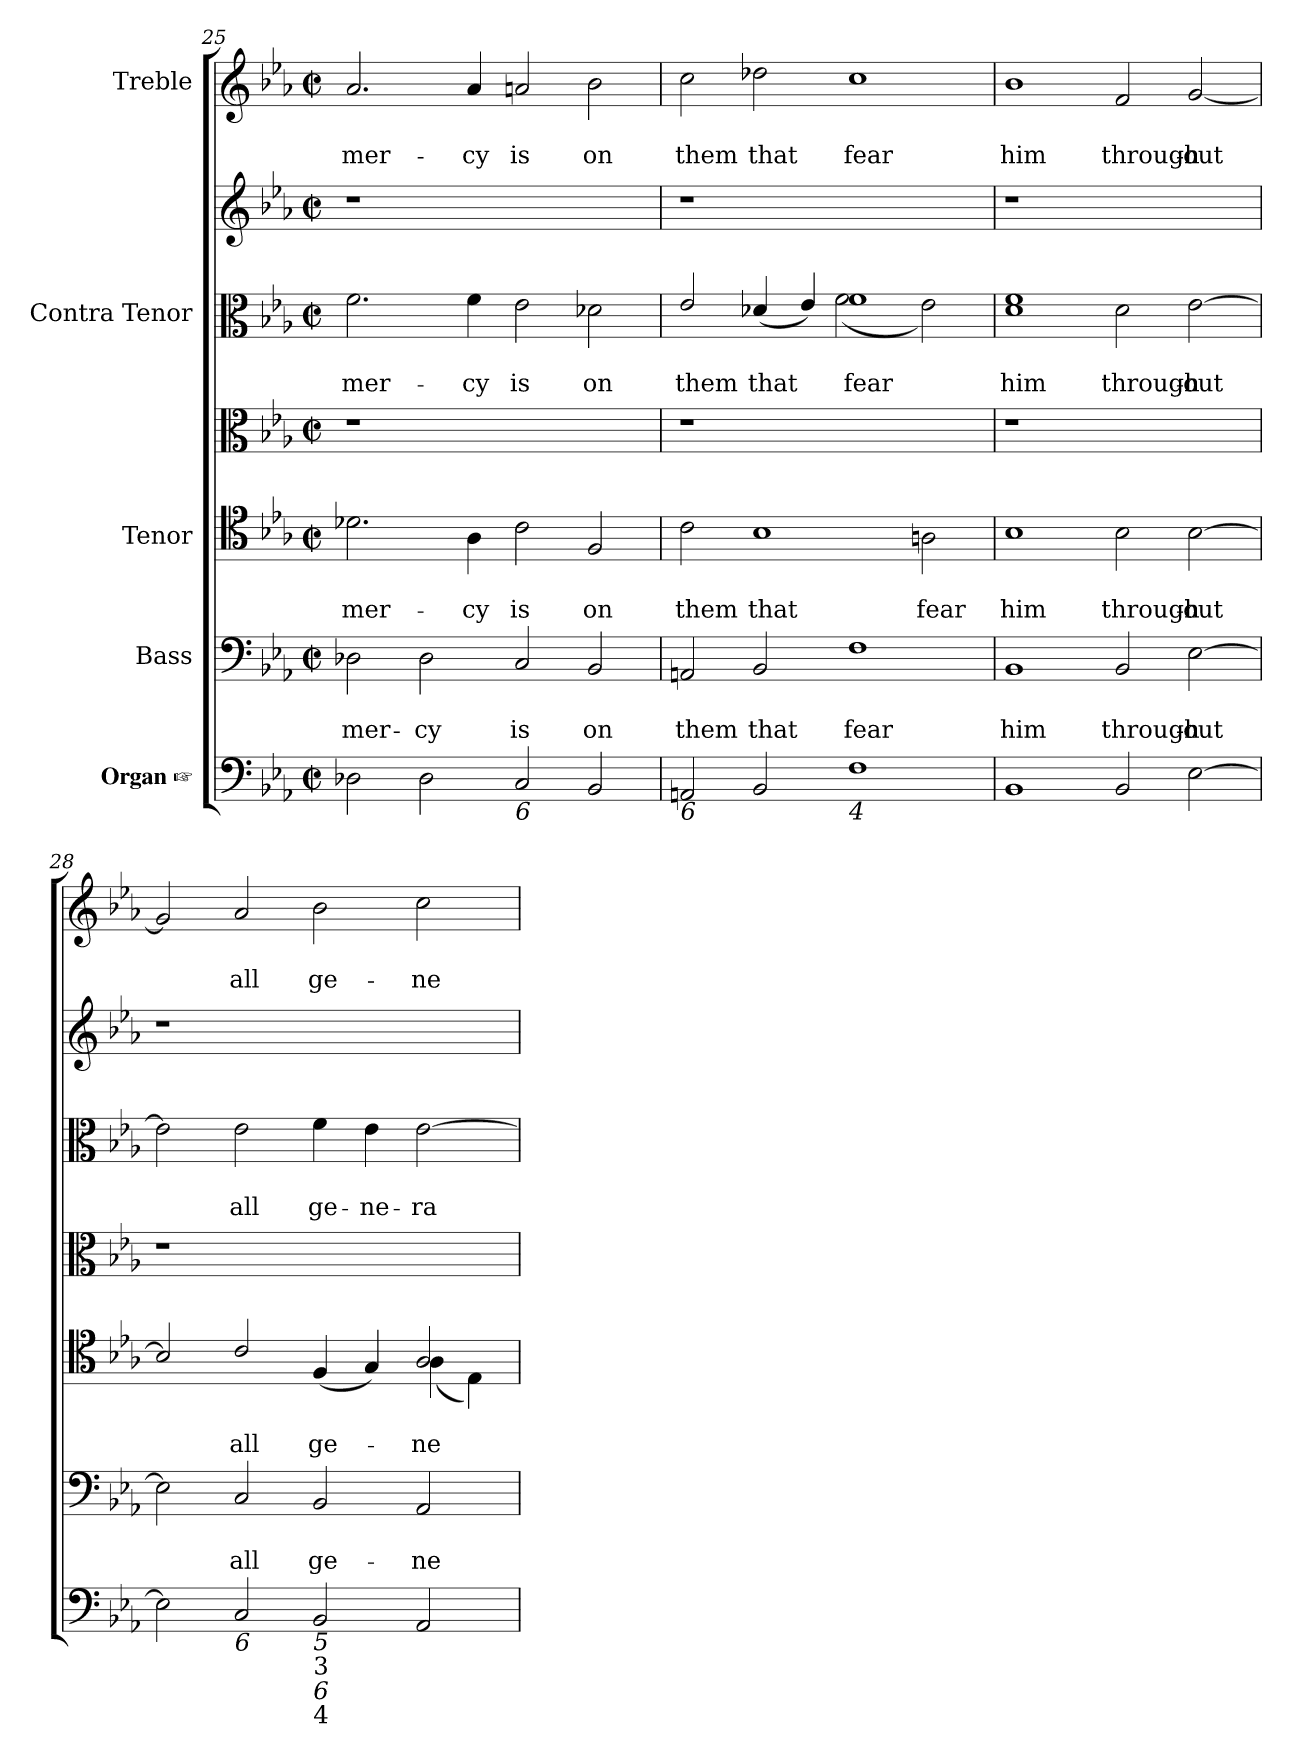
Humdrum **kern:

**kern	**kern	**text	**text	**kern	**text	**text	**kern	**kern	**text	**text	**kern	**kern	**text	**text
*part7	*part6	*part6	*part6	*part5	*part5	*part5	*part4	*part3	*part3	*part3	*part2	*part1	*part1	*part1
*staff7	*staff6	*staff6	*staff6	*staff5	*staff5	*staff5	*staff4	*staff3	*staff3	*staff3	*staff2	*staff1	*staff1	*staff1
*I"Organ     ☞	*I"Bass	*	*	*I"Tenor	*	*	*	*I"Contra Tenor	*	*	*	*I"Treble	*	*
*clefF4	*clefF4	*	*	*clefC4	*	*	*clefC3	*clefC3	*	*	*clefG2	*clefG2	*	*
*k[b-e-a-]	*k[b-e-a-]	*	*	*k[b-e-a-]	*	*	*k[b-e-a-]	*k[b-e-a-]	*	*	*k[b-e-a-]	*k[b-e-a-]	*	*
*c:	*c:	*	*	*c:	*	*	*c:	*c:	*	*	*c:	*c:	*	*
*M2/2	*M2/2	*	*	*M2/2	*	*	*M2/2	*M2/2	*	*	*M2/2	*M2/2	*	*
*met(c|)	*met(c|)	*	*	*met(c|)	*	*	*met(c|)	*met(c|)	*	*	*met(c|)	*met(c|)	*	*
=25	=25	=25	=25	=25	=25	=25	=25	=25	=25	=25	=25	=25	=25	=25
!	!	!	!LO:LY:b	!	!	!LO:LY:b	!	!	!	!LO:LY:b	!	!	!	!LO:LY:b
2D-X\	2D-X\	.	mer-	2.d-X\	.	mer-	1r	2.f\	.	mer-	1r	2.a-/	.	mer-
!	!	!	!LO:LY:b	!	!	!	!	!	!	!	!	!	!	!
2D-\	2D-\	.	-cy	.	.	.	.	.	.	.	.	.	.	.
!	!	!	!	!	!	!LO:LY:b	!	!	!	!LO:LY:b	!	!	!	!LO:LY:b
.	.	.	.	4A-\	.	-cy	.	4f\	.	-cy	.	4a-/	.	-cy
!LO:TX:b:i:t=6	!	!	!	!	!	!	!	!	!	!	!	!	!	!
!	!	!	!LO:LY:b	!	!	!LO:LY:b	!	!	!	!LO:LY:b	!	!	!	!LO:LY:b
2C/	2C/	.	is	2c\	.	is	1ryy	2e-\	.	is	1ryy	2an/	.	is
!	!	!	!LO:LY:b	!	!	!LO:LY:b	!	!	!	!LO:LY:b	!	!	!	!LO:LY:b
2BB-/	2BB-/	.	on	2F/	.	on	.	2d-X\	.	on	.	2b-\	.	on
=26	=26	=26	=26	=26	=26	=26	=26	=26	=26	=26	=26	=26	=26	=26
!LO:TX:b:i:t=6	!	!	!	!	!	!	!	!	!	!	!	!	!	!
!	!	!	!LO:LY:b	!	!	!LO:LY:b	!	!	!	!LO:LY:b	!	!	!	!LO:LY:b
*	*	*	*	*	*	*	*	*^	*	*	*	*	*	*
2AAn/	2AAn/	.	them	2c\	.	them	1r	2e-/	1ryy	.	them	1r	2cc\	.	them
!	!	!	!LO:LY:b	!	!	!LO:LY:b	!	!	!	!	!LO:LY:b	!	!	!	!LO:LY:b
2BB-/	2BB-/	.	that	1B-	.	that	.	(4d-X/	.	.	that	.	2dd-X\	.	that
.	.	.	.	.	.	.	.	4e-/)	.	.	.	.	.	.	.
!LO:TX:b:i:t=4	!	!	!	!	!	!	!	!	!	!	!	!	!	!	!
!	!	!	!LO:LY:b	!	!	!	!	!	!	!	!LO:LY:b	!	!	!	!LO:LY:b
1F	1F	.	fear	.	.	.	1ryy	1f	(<2f\	.	fear	1ryy	1cc	.	fear
!	!	!	!	!	!	!LO:LY:b	!	!	!	!	!	!	!	!	!
.	.	.	.	2An\	.	fear	.	.	2e-\)	.	.	.	.	.	.
!!LO:PB:g=z
=27	=27	=27	=27	=27	=27	=27	=27	=27	=27	=27	=27	=27	=27	=27	=27
!	!	!	!LO:LY:b	!	!	!LO:LY:b	!	!	!	!	!LO:LY:b	!	!	!	!LO:LY:b
*	*	*	*	*	*	*	*	*v	*v	*	*	*	*	*	*
1BB-	1BB-	.	him	1B-	.	him	1r	1d 1f	.	him	1r	1b-	.	him
!	!	!	!LO:LY:b	!	!	!LO:LY:b	!	!	!	!LO:LY:b	!	!	!	!LO:LY:b
2BB-/	2BB-/	.	through-	2B-\	.	through-	1ryy	2d\	.	through-	1ryy	2f/	.	through-
!	!	!	!LO:LY:b	!	!	!LO:LY:b	!	!	!	!LO:LY:b	!	!	!	!LO:LY:b
[2E-\	[2E-\	.	-out	[2B-\	.	-out	.	[2e-\	.	-out	.	[2g/	.	-out
=28	=28	=28	=28	=28	=28	=28	=28	=28	=28	=28	=28	=28	=28	=28
*	*	*	*	*^	*	*	*	*	*	*	*	*	*	*
2E-\]	2E-\]	.	.	2B-/]	1.ryy	.	.	1r	2e-\]	.	.	1r	2g/]	.	.
!LO:TX:b:i:t=6	!	!	!	!	!	!	!	!	!	!	!	!	!	!	!
!	!	!	!LO:LY:b	!	!	!	!LO:LY:b	!	!	!	!LO:LY:b	!	!	!	!LO:LY:b
2C/	2C/	.	all	2c/	.	.	all	.	2e-\	.	all	.	2a-/	.	all
!LO:TX:b:i:t=5	!	!	!	!	!	!	!	!	!	!	!	!	!	!	!
!LO:TX:b:t=3	!	!	!	!	!	!	!	!	!	!	!	!	!	!	!
!LO:TX:b:i:t=6	!	!	!	!	!	!	!	!	!	!	!	!	!	!	!
!LO:TX:b:t=4	!	!	!	!	!	!	!	!	!	!	!	!	!	!	!
!	!	!	!LO:LY:b	!	!	!	!LO:LY:b	!	!	!	!LO:LY:b	!	!	!	!LO:LY:b
2BB-/	2BB-/	.	ge-	(4F/	.	.	ge-	1ryy	4f\	.	ge-	1ryy	2b-\	.	ge-
!	!	!	!	!	!	!	!	!	!	!	!LO:LY:b	!	!	!	!
.	.	.	.	4G/)	.	.	.	.	4e-\	.	-ne-	.	.	.	.
!	!	!	!LO:LY:b	!	!	!	!LO:LY:b	!	!	!	!LO:LY:b	!	!	!	!LO:LY:b
2AA-/	2AA-/	.	-ne-	2A-/	(<4A-\	.	-ne-	.	[2e-\	.	-ra-	.	2cc\	.	-ne-
.	.	.	.	.	4E-\)	.	.	.	.	.	.	.	.	.	.
*	*	*	*	*v	*v	*	*	*	*	*	*	*	*	*	*
=	=	=	=	=	=	=	=	=	=	=	=	=	=	=
*-	*-	*-	*-	*-	*-	*-	*-	*-	*-	*-	*-	*-	*-	*-
